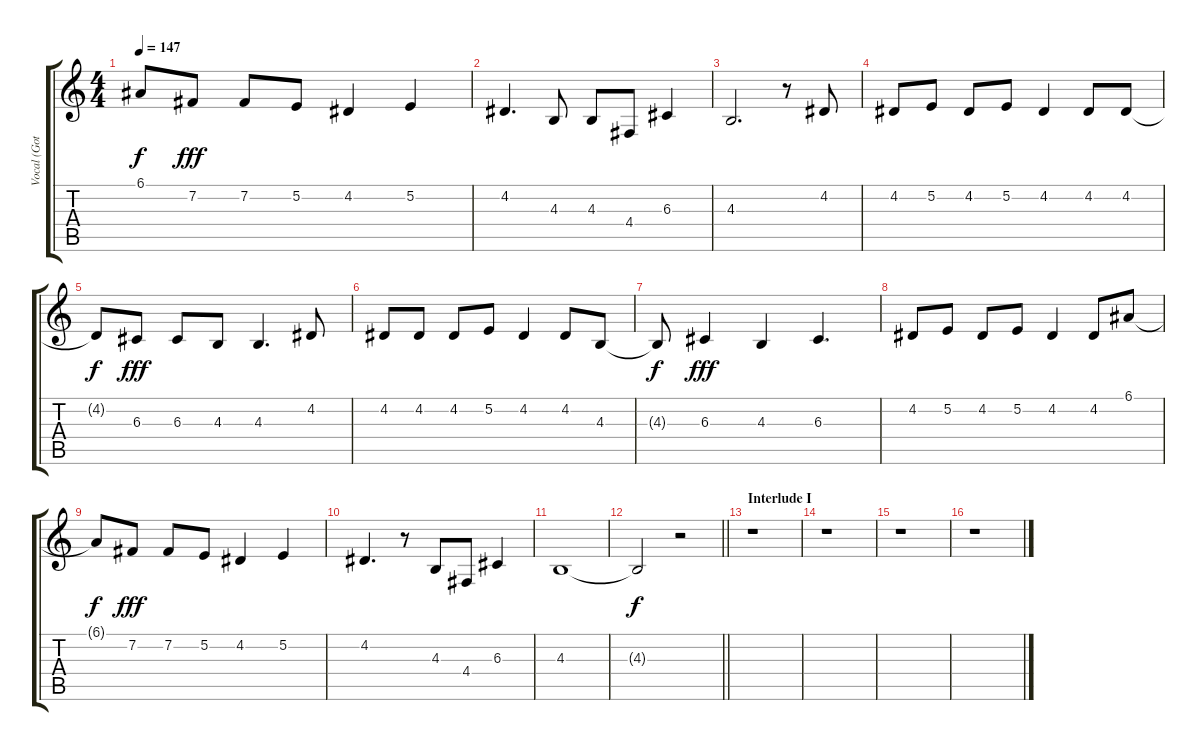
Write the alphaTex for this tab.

\track ("Vocal (Gotou)" "Vocal (Got") {instrument cello}
\staff {score tabs}
\tuning (E4 B3 G3 D3 A2 E2) {hide}
\ts (4 4)
\tempo 147
\clef g2
\ks c
6.1{t}.8{dy f} 7.2.8{dy fff} 7.2.8 5.2.8 4.2.4 5.2.4 |
4.2.4{d} 4.3.8 4.3.8 4.4.8 6.3.4 |
4.3.2{d} r.8 4.2.8 |
4.2.8 5.2.8 4.2.8 5.2.8 4.2.4 4.2.8 4.2.8 |
4.2{t}.8{dy f} 6.3.8{dy fff} 6.3.8 4.3.8 4.3.4{d} 4.2.8 |
4.2.8 4.2.8 4.2.8 5.2.8 4.2.4 4.2.8 4.3.8 |
4.3{t}.8{dy f} 6.3.4{dy fff} 4.3.4 6.3.4{d} |
4.2.8 5.2.8 4.2.8 5.2.8 4.2.4 4.2.8 6.1.8 |
6.1{t}.8{dy f} 7.2.8{dy fff} 7.2.8 5.2.8 4.2.4 5.2.4 |
4.2.4{d} r.8 4.3.8 4.4.8 6.3.4 |
4.3.1 |
\barLineRight lightlight
4.3{t}.2{dy f} r.2 |
\section ("" "Interlude I")
r.1 |
r.1 |
r.1 |
r.1
